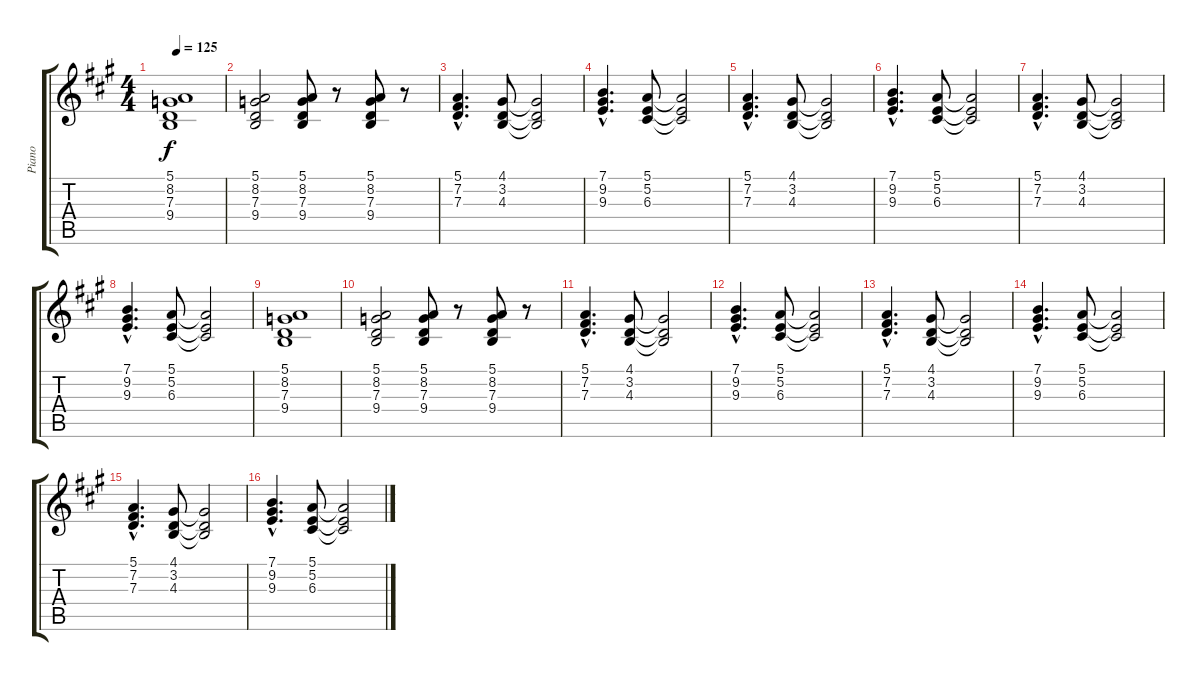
\track ("Piano" "Piano") {instrument electricpiano1}
\staff {score tabs}
\tuning (E4 B3 G3 D3 A2 E2) {hide}
\ts (4 4)
\tempo 125
\clef g2
\ks a
(5.1 8.2 7.3 9.4).1{dy f} |
(5.1 8.2 7.3 9.4).2 (5.1 8.2 7.3 9.4).8 r.8 (5.1 8.2 7.3 9.4).8 r.8 |
(5.1{hac} 7.2{hac} 7.3{hac}).4{d} (4.1 3.2 4.3).8 (4.1{t} 3.2{t} 4.3{t}).2 |
(7.1{hac} 9.2{hac} 9.3{hac}).4{d} (5.1 5.2 6.3).8 (5.1{t} 5.2{t} 6.3{t}).2 |
(5.1{hac} 7.2{hac} 7.3{hac}).4{d} (4.1 3.2 4.3).8 (4.1{t} 3.2{t} 4.3{t}).2 |
(7.1{hac} 9.2{hac} 9.3{hac}).4{d} (5.1 5.2 6.3).8 (5.1{t} 5.2{t} 6.3{t}).2 |
(5.1{hac} 7.2{hac} 7.3{hac}).4{d} (4.1 3.2 4.3).8 (4.1{t} 3.2{t} 4.3{t}).2 |
(7.1{hac} 9.2{hac} 9.3{hac}).4{d} (5.1 5.2 6.3).8 (5.1{t} 5.2{t} 6.3{t}).2 |
(5.1 8.2 7.3 9.4).1 |
(5.1 8.2 7.3 9.4).2 (5.1 8.2 7.3 9.4).8 r.8 (5.1 8.2 7.3 9.4).8 r.8 |
(5.1{hac} 7.2{hac} 7.3{hac}).4{d} (4.1 3.2 4.3).8 (4.1{t} 3.2{t} 4.3{t}).2 |
(7.1{hac} 9.2{hac} 9.3{hac}).4{d} (5.1 5.2 6.3).8 (5.1{t} 5.2{t} 6.3{t}).2 |
(5.1{hac} 7.2{hac} 7.3{hac}).4{d} (4.1 3.2 4.3).8 (4.1{t} 3.2{t} 4.3{t}).2 |
(7.1{hac} 9.2{hac} 9.3{hac}).4{d} (5.1 5.2 6.3).8 (5.1{t} 5.2{t} 6.3{t}).2 |
(5.1{hac} 7.2{hac} 7.3{hac}).4{d} (4.1 3.2 4.3).8 (4.1{t} 3.2{t} 4.3{t}).2 |
(7.1{hac} 9.2{hac} 9.3{hac}).4{d} (5.1 5.2 6.3).8 (5.1{t} 5.2{t} 6.3{t}).2
